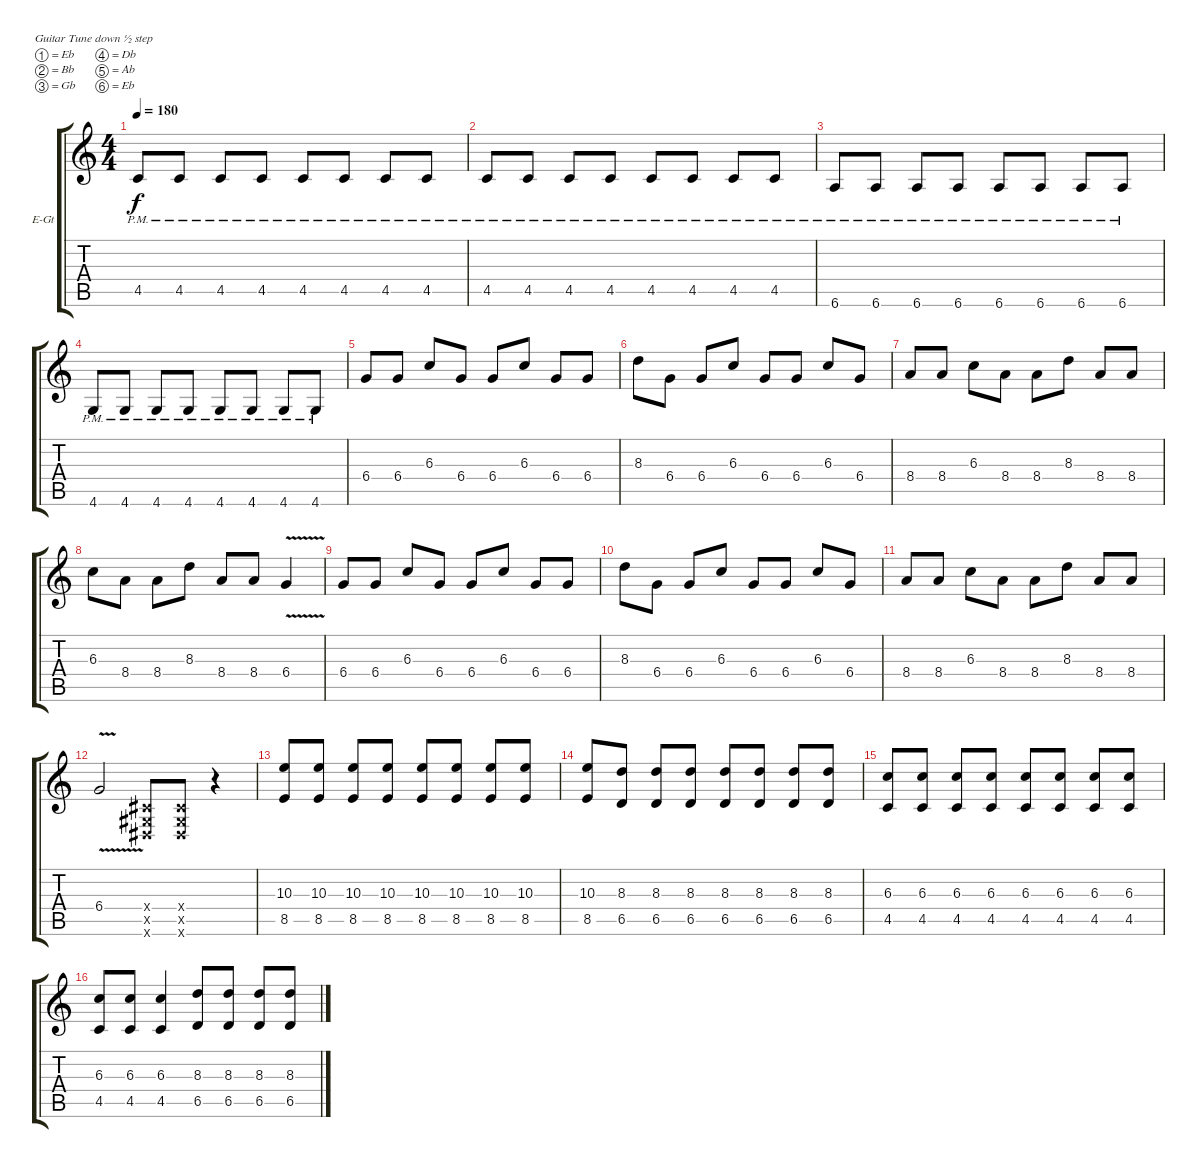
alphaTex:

\bracketExtendMode groupsimilarinstruments
\firstSystemTrackNameOrientation horizontal
\otherSystemsTrackNameOrientation horizontal
\track ("Electric Guitar" "E-Gt") {instrument overdrivenguitar}
\staff {score tabs}
\tuning (Eb4 Bb3 Gb3 Db3 Ab2 Eb2)
\ts (4 4)
\tempo 180
\clef g2
\ks c
4.5{pm}.8{dy f} 4.5{pm}.8 4.5{pm}.8 4.5{pm}.8 4.5{pm}.8 4.5{pm}.8 4.5{pm}.8 4.5{pm}.8 |
4.5{pm}.8 4.5{pm}.8 4.5{pm}.8 4.5{pm}.8 4.5{pm}.8 4.5{pm}.8 4.5{pm}.8 4.5{pm}.8 |
6.6{pm}.8 6.6{pm}.8 6.6{pm}.8 6.6{pm}.8 6.6{pm}.8 6.6{pm}.8 6.6{pm}.8 6.6{pm}.8 |
4.6{pm}.8 4.6{pm}.8 4.6{pm}.8 4.6{pm}.8 4.6{pm}.8 4.6{pm}.8 4.6{pm}.8 4.6{pm}.8 |
6.4.8 6.4.8 6.3.8 6.4.8 6.4.8 6.3.8 6.4.8 6.4.8 |
8.3.8 6.4.8 6.4.8 6.3.8 6.4.8 6.4.8 6.3.8 6.4.8 |
8.4.8 8.4.8 6.3.8 8.4.8 8.4.8 8.3.8 8.4.8 8.4.8 |
6.3.8 8.4.8 8.4.8 8.3.8 8.4.8 8.4.8 6.4{v}.4 |
6.4.8 6.4.8 6.3.8 6.4.8 6.4.8 6.3.8 6.4.8 6.4.8 |
8.3.8 6.4.8 6.4.8 6.3.8 6.4.8 6.4.8 6.3.8 6.4.8 |
8.4.8 8.4.8 6.3.8 8.4.8 8.4.8 8.3.8 8.4.8 8.4.8 |
6.4{v}.2 (0.4{x} 0.5{x} 0.6{x}).8 (0.4{x} 0.5{x} 0.6{x}).8 r.4 |
(10.3 8.5).8 (10.3 8.5).8 (10.3 8.5).8 (10.3 8.5).8 (10.3 8.5).8 (10.3 8.5).8 (10.3 8.5).8 (10.3 8.5).8 |
(10.3 8.5).8 (8.3 6.5).8 (8.3 6.5).8 (8.3 6.5).8 (8.3 6.5).8 (8.3 6.5).8 (8.3 6.5).8 (8.3 6.5).8 |
(6.3 4.5).8 (6.3 4.5).8 (6.3 4.5).8 (6.3 4.5).8 (6.3 4.5).8 (6.3 4.5).8 (6.3 4.5).8 (6.3 4.5).8 |
(6.3 4.5).8 (6.3 4.5).8 (6.3 4.5).4 (8.3 6.5).8 (8.3 6.5).8 (8.3 6.5).8 (8.3 6.5).8
